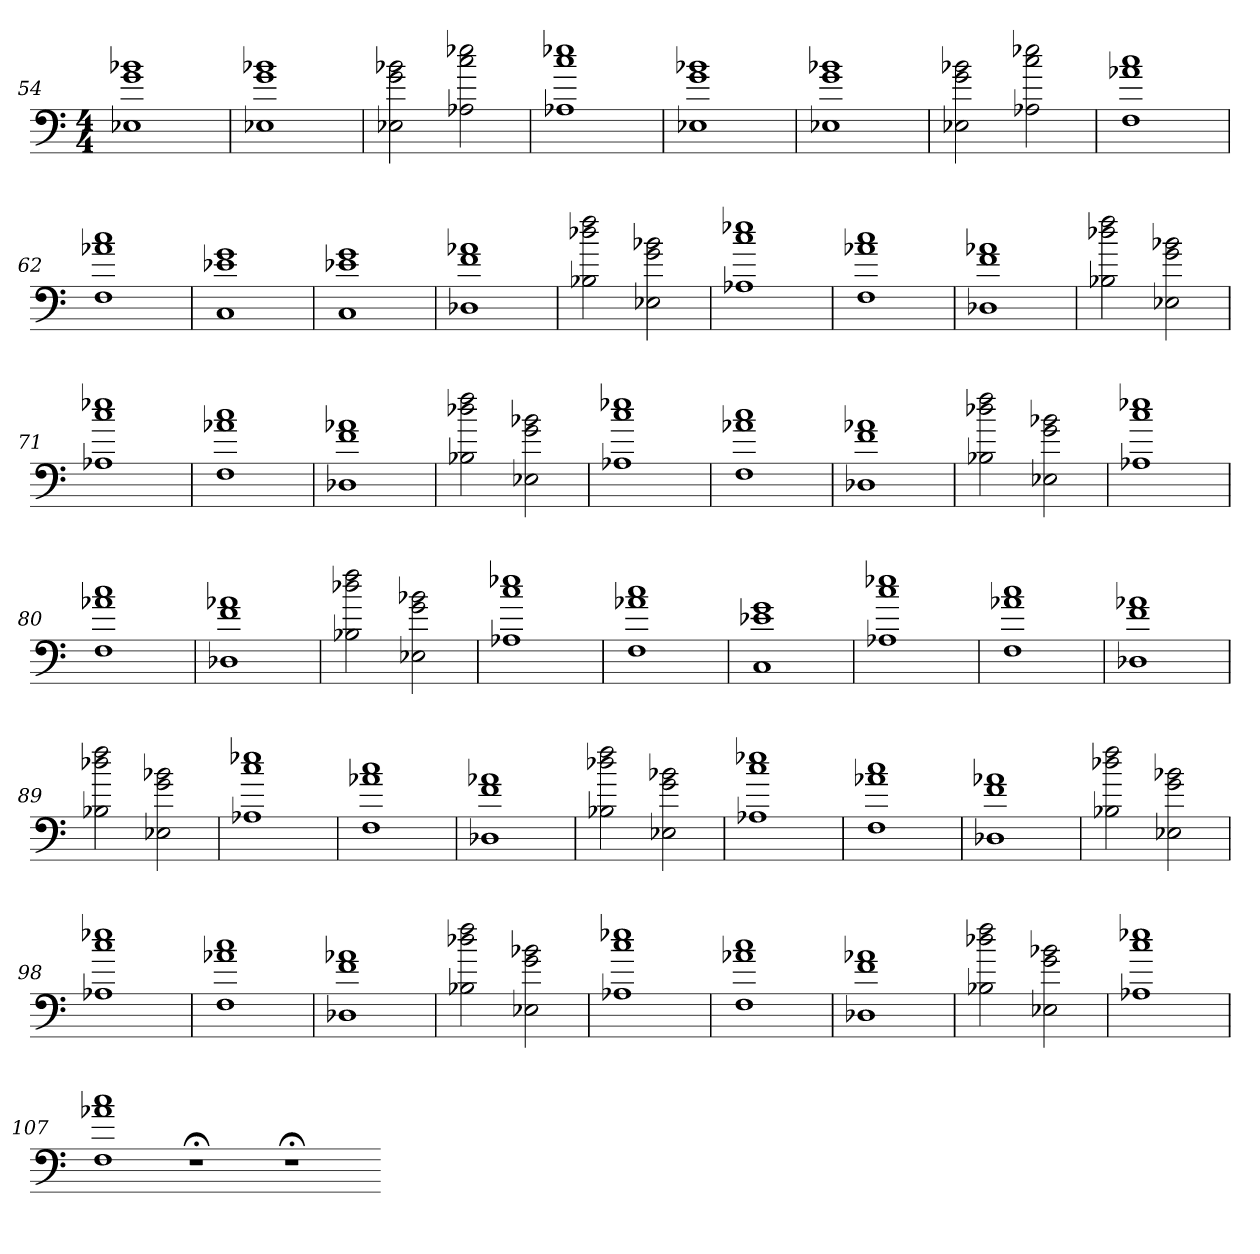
**kern
*part1
*staff1
*M4/4
=54
1E-X 1g 1b-X
=55
1E-X 1g 1b-X
=56
2E-X 2g 2b-X
2A-X 2cc 2ee-X
=57
1A-X 1cc 1ee-X
=58
1E-X 1g 1b-X
=59
1E-X 1g 1b-X
=60
2E-X 2g 2b-X
2A-X 2cc 2ee-X
=61
1F 1a-X 1cc
=62
1F 1a-X 1cc
=63
1C 1e-X 1g
=64
1C 1e-X 1g
=65
1D-X 1f 1a-X
=66
2B-X 2dd-X 2ff
2E-X 2g 2b-X
=67
1A-X 1cc 1ee-X
=68
1F 1a-X 1cc
=69
1D-X 1f 1a-X
=70
2B-X 2dd-X 2ff
2E-X 2g 2b-X
=71
1A-X 1cc 1ee-X
=72
1F 1a-X 1cc
=73
1D-X 1f 1a-X
=74
2B-X 2dd-X 2ff
2E-X 2g 2b-X
=75
1A-X 1cc 1ee-X
=76
1F 1a-X 1cc
=77
1D-X 1f 1a-X
=78
2B-X 2dd-X 2ff
2E-X 2g 2b-X
=79
1A-X 1cc 1ee-X
=80
1F 1a-X 1cc
=81
1D-X 1f 1a-X
=82
2B-X 2dd-X 2ff
2E-X 2g 2b-X
=83
1A-X 1cc 1ee-X
=84
1F 1a-X 1cc
=85
1C 1e-X 1g
=86
1A-X 1cc 1ee-X
=87
1F 1a-X 1cc
=88
1D-X 1f 1a-X
=89
2B-X 2dd-X 2ff
2E-X 2g 2b-X
=90
1A-X 1cc 1ee-X
=91
1F 1a-X 1cc
=92
1D-X 1f 1a-X
=93
2B-X 2dd-X 2ff
2E-X 2g 2b-X
=94
1A-X 1cc 1ee-X
=95
1F 1a-X 1cc
=96
1D-X 1f 1a-X
=97
2B-X 2dd-X 2ff
2E-X 2g 2b-X
=98
1A-X 1cc 1ee-X
=99
1F 1a-X 1cc
=100
1D-X 1f 1a-X
=101
2B-X 2dd-X 2ff
2E-X 2g 2b-X
=102
1A-X 1cc 1ee-X
=103
1F 1a-X 1cc
=104
1D-X 1f 1a-X
=105
2B-X 2dd-X 2ff
2E-X 2g 2b-X
=106
1A-X 1cc 1ee-X
=107
1F 1a-X 1cc
1r;<
1r;<
=-
*-
